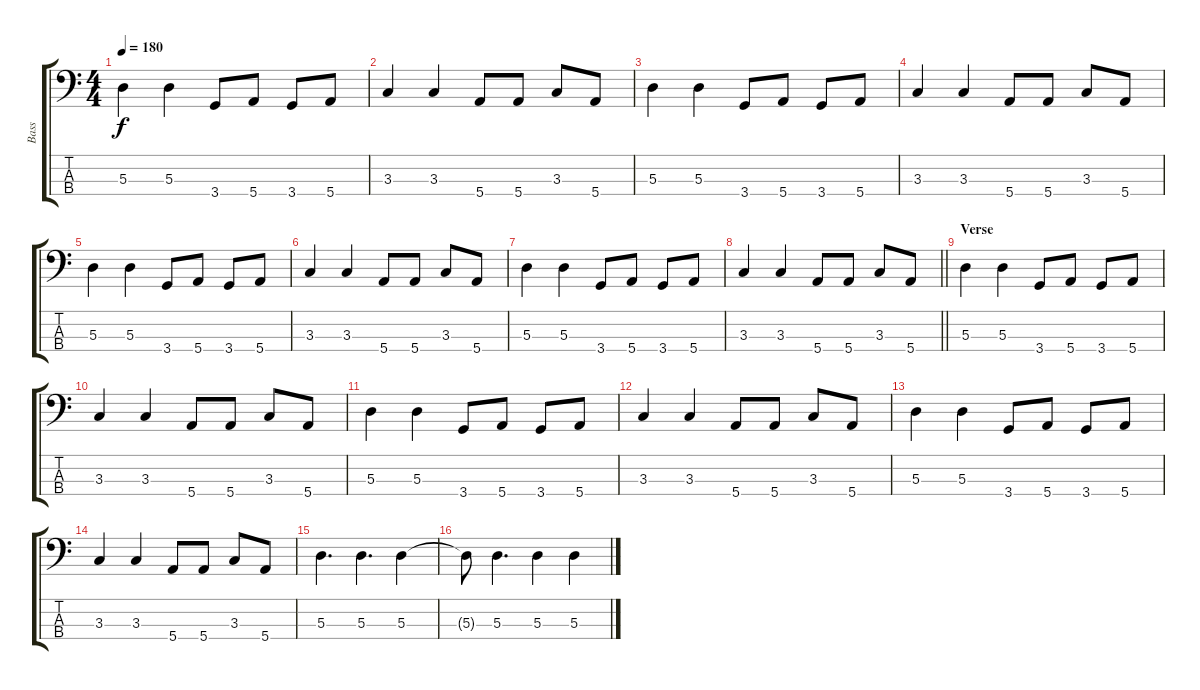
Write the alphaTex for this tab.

\track ("Bass" "Bass") {instrument electricbassfinger}
\staff {score tabs}
\tuning (G2 D2 A1 E1) {hide}
\ts (4 4)
\tempo 180
\clef f4
\ks c
5.3.4{dy f} 5.3.4 3.4.8 5.4.8 3.4.8 5.4.8 |
3.3.4 3.3.4 5.4.8 5.4.8 3.3.8 5.4.8 |
5.3.4 5.3.4 3.4.8 5.4.8 3.4.8 5.4.8 |
3.3.4 3.3.4 5.4.8 5.4.8 3.3.8 5.4.8 |
5.3.4 5.3.4 3.4.8 5.4.8 3.4.8 5.4.8 |
3.3.4 3.3.4 5.4.8 5.4.8 3.3.8 5.4.8 |
5.3.4 5.3.4 3.4.8 5.4.8 3.4.8 5.4.8 |
\barLineRight lightlight
3.3.4 3.3.4 5.4.8 5.4.8 3.3.8 5.4.8 |
\section ("" "Verse")
5.3.4 5.3.4 3.4.8 5.4.8 3.4.8 5.4.8 |
3.3.4 3.3.4 5.4.8 5.4.8 3.3.8 5.4.8 |
5.3.4 5.3.4 3.4.8 5.4.8 3.4.8 5.4.8 |
3.3.4 3.3.4 5.4.8 5.4.8 3.3.8 5.4.8 |
5.3.4 5.3.4 3.4.8 5.4.8 3.4.8 5.4.8 |
3.3.4 3.3.4 5.4.8 5.4.8 3.3.8 5.4.8 |
5.3.4{d} 5.3.4{d} 5.3.4 |
5.3{t}.8 5.3.4{d} 5.3.4 5.3.4
